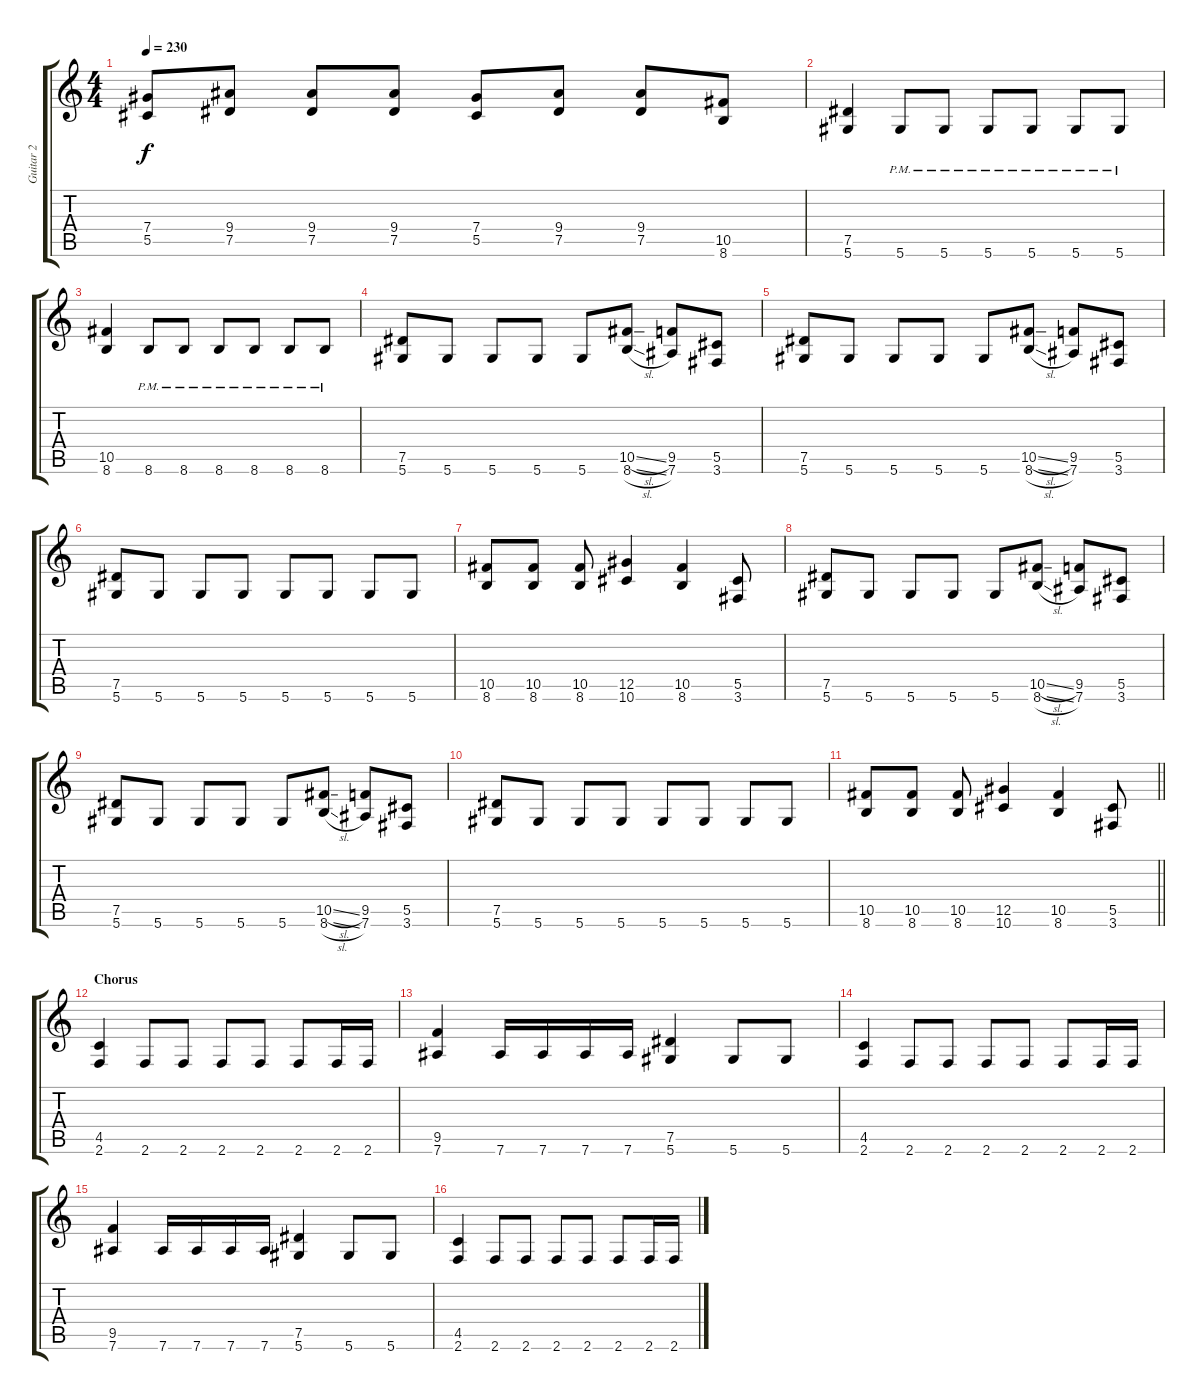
\track ("Guitar 2" "Guitar 2") {instrument distortionguitar}
\staff {score tabs}
\tuning (Eb4 Bb3 Gb3 Db3 Ab2 Eb2) {hide}
\ts (4 4)
\tempo 230
\clef g2
\ks c
(7.4 5.5).8{dy f} (9.4 7.5).8 (9.4 7.5).8 (9.4 7.5).8 (7.4 5.5).8 (9.4 7.5).8 (9.4 7.5).8 (10.5 8.6).8 |
(7.5 5.6).4 5.6{pm}.8 5.6{pm}.8 5.6{pm}.8 5.6{pm}.8 5.6{pm}.8 5.6{pm}.8 |
(10.5 8.6).4 8.6{pm}.8 8.6{pm}.8 8.6{pm}.8 8.6{pm}.8 8.6{pm}.8 8.6{pm}.8 |
(7.5 5.6).8 5.6.8 5.6.8 5.6.8 5.6.8 (10.5{sl} 8.6{sl}).8 (9.5 7.6).8 (5.5 3.6).8 |
(7.5 5.6).8 5.6.8 5.6.8 5.6.8 5.6.8 (10.5{sl} 8.6{sl}).8 (9.5 7.6).8 (5.5 3.6).8 |
(7.5 5.6).8 5.6.8 5.6.8 5.6.8 5.6.8 5.6.8 5.6.8 5.6.8 |
(10.5 8.6).8 (10.5 8.6).8 (10.5 8.6).8 (12.5 10.6).4 (10.5 8.6).4 (5.5 3.6).8 |
(7.5 5.6).8 5.6.8 5.6.8 5.6.8 5.6.8 (10.5{sl} 8.6{sl}).8 (9.5 7.6).8 (5.5 3.6).8 |
(7.5 5.6).8 5.6.8 5.6.8 5.6.8 5.6.8 (10.5{sl} 8.6{sl}).8 (9.5 7.6).8 (5.5 3.6).8 |
(7.5 5.6).8 5.6.8 5.6.8 5.6.8 5.6.8 5.6.8 5.6.8 5.6.8 |
\barLineRight lightlight
(10.5 8.6).8 (10.5 8.6).8 (10.5 8.6).8 (12.5 10.6).4 (10.5 8.6).4 (5.5 3.6).8 |
\section ("" "Chorus")
(4.5 2.6).4 2.6.8 2.6.8 2.6.8 2.6.8 2.6.8 2.6.16 2.6.16 |
(9.5 7.6).4 7.6.16 7.6.16 7.6.16 7.6.16 (7.5 5.6).4 5.6.8 5.6.8 |
(4.5 2.6).4 2.6.8 2.6.8 2.6.8 2.6.8 2.6.8 2.6.16 2.6.16 |
(9.5 7.6).4 7.6.16 7.6.16 7.6.16 7.6.16 (7.5 5.6).4 5.6.8 5.6.8 |
(4.5 2.6).4 2.6.8 2.6.8 2.6.8 2.6.8 2.6.8 2.6.16 2.6.16
